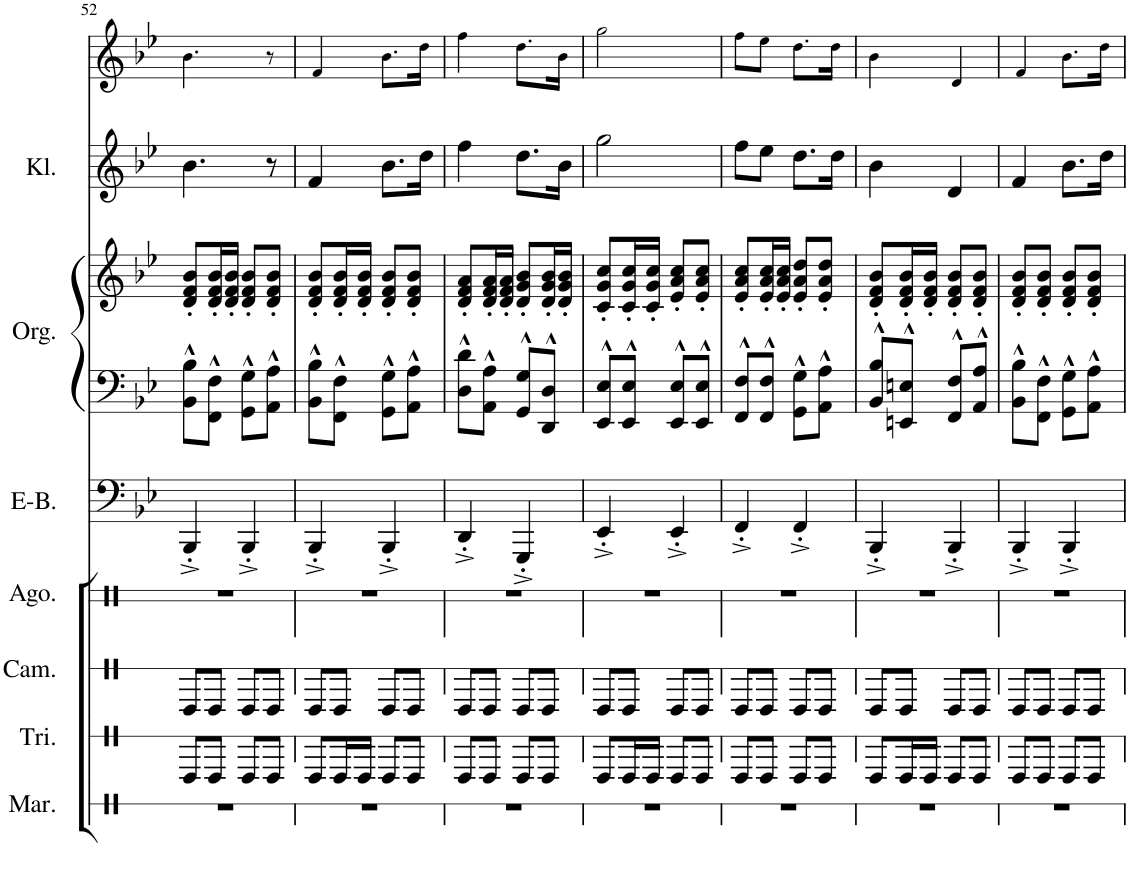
**kern	**kern	**kern	**kern	**kern	**kern	**kern	**kern	**kern
*part8	*part7	*part6	*part5	*part4	*part3	*part3	*part2	*part1
*staff9	*staff8	*staff7	*staff6	*staff5	*staff4	*staff3	*staff2	*staff1
*I"Maracas	*I"Triangel	*I"Campana/Cowbell	*I"Agogo	*I"E-Bass	*I"Orgel	*	*I"Klarinette	*I"[Voice]
*I'Mar.	*I'Tri.	*I'Cam.	*I'Ago.	*I'E-B.	*I'Org.	*	*I'Kl.	*I'V
!!LO:PB:g=z
*clefX	*clefX	*clefX	*clefX	*clefF4	*clefF4	*clefG2	*clefG2	*clefG2
*	*	*	*	*	*	*	*Trd1c2	*
*k[]	*k[]	*k[]	*k[]	*k[b-e-]	*k[b-e-]	*k[b-e-]	*k[b-e-]	*k[b-e-]
*	*	*	*	*B-:	*B-:	*B-:	*B-:	*B-:
*M2/4	*M2/4	*M2/4	*M2/4	*M2/4	*M2/4	*M2/4	*M2/4	*M2/4
=52	=52	=52	=52	=52	=52	=52	=52	=52
2r	8e/L	8e/L	2r	4BBB-'^/	8BB-\^^ 8B-\^^L	8d/' 8f/' 8b-/'L	4.b-\	4.b-!\
.	8e/J	8e/J	.	.	8FF\^^ 8F\^^J	16d/' 16f/' 16b-/'L	.	.
.	.	.	.	.	.	16d/' 16f/' 16b-/'JJ	.	.
.	8e/L	8e/L	.	4BBB-'^/	8GG\^^ 8G\^^L	8d/' 8f/' 8b-/'L	.	.
.	8e/J	8e/J	.	.	8AA\^^ 8A\^^J	8d/' 8f/' 8b-/'J	8r	8r
=53	=53	=53	=53	=53	=53	=53	=53	=53
2r	8e/L	8e/L	2r	4BBB-'^/	8BB-\^^ 8B-\^^L	8d/' 8f/' 8b-/'L	4f/	4f!/
.	16e/L	8e/J	.	.	8FF\^^ 8F\^^J	16d/' 16f/' 16b-/'L	.	.
.	16e/JJ	.	.	.	.	16d/' 16f/' 16b-/'JJ	.	.
.	8e/L	8e/L	.	4BBB-'^/	8GG\^^ 8G\^^L	8d/' 8f/' 8b-/'L	8.b-\L	8.b-!\L
.	8e/J	8e/J	.	.	8AA\^^ 8A\^^J	8d/' 8f/' 8b-/'J	.	.
.	.	.	.	.	.	.	16dd\Jk	16dd!\Jk
=54	=54	=54	=54	=54	=54	=54	=54	=54
2r	8e/L	8e/L	2r	4DD'^/	8D\^^ 8d\^^L	8d/' 8f/' 8a/'L	4ff\	4ff!\
.	8e/J	8e/J	.	.	8AA\^^ 8A\^^J	16d/' 16f/' 16a/'L	.	.
.	.	.	.	.	.	16d/' 16f/' 16a/'JJ	.	.
.	8e/L	8e/L	.	4GGG'^/	8GG/^^ 8G/^^L	8d/' 8g/' 8b-/'L	8.dd\L	8.dd!\L
.	8e/J	8e/J	.	.	8DD/^^ 8D/^^J	16d/' 16g/' 16b-/'L	.	.
.	.	.	.	.	.	16d/' 16g/' 16b-/'JJ	16b-\Jk	16b-!\Jk
=55	=55	=55	=55	=55	=55	=55	=55	=55
2r	8e/L	8e/L	2r	4EE-'^/	8EE-/^^ 8E-/^^L	8c/' 8g/' 8cc/'L	2gg\	2gg!\
.	16e/L	8e/J	.	.	8EE-/^^ 8E-/^^J	16c/' 16g/' 16cc/'L	.	.
.	16e/JJ	.	.	.	.	16c/' 16g/' 16cc/'JJ	.	.
.	8e/L	8e/L	.	4EE-'^/	8EE-/^^ 8E-/^^L	8e-/' 8a/' 8cc/'L	.	.
.	8e/J	8e/J	.	.	8EE-/^^ 8E-/^^J	8e-/' 8a/' 8cc/'J	.	.
=56	=56	=56	=56	=56	=56	=56	=56	=56
2r	8e/L	8e/L	2r	4FF'^/	8FF/^^ 8F/^^L	8e-/' 8a/' 8cc/'L	8ff\L	8ff!\L
.	8e/J	8e/J	.	.	8FF/^^ 8F/^^J	16e-/' 16a/' 16cc/'L	8ee-\J	8ee-!\J
.	.	.	.	.	.	16e-/' 16a/' 16cc/'JJ	.	.
.	8e/L	8e/L	.	4FF'^/	8GG\^^ 8G\^^L	8e-/' 8a/' 8dd/'L	8.dd\L	8.dd!\L
.	8e/J	8e/J	.	.	8AA\^^ 8A\^^J	8e-/' 8a/' 8dd/'J	.	.
.	.	.	.	.	.	.	16dd\Jk	16dd!\Jk
=57	=57	=57	=57	=57	=57	=57	=57	=57
2r	8e/L	8e/L	2r	4BBB-'^/	8BB-/^^ 8B-/^^L	8d/' 8f/' 8b-/'L	4b-\	4b-!\
.	16e/L	8e/J	.	.	8EEn/^^ 8En/^^J	16d/' 16f/' 16b-/'L	.	.
.	16e/JJ	.	.	.	.	16d/' 16f/' 16b-/'JJ	.	.
.	8e/L	8e/L	.	4BBB-'^/	8FF/^^ 8F/^^L	8d/' 8f/' 8b-/'L	4d/	4d!/
.	8e/J	8e/J	.	.	8AA/^^ 8A/^^J	8d/' 8f/' 8b-/'J	.	.
=58	=58	=58	=58	=58	=58	=58	=58	=58
2r	8e/L	8e/L	2r	4BBB-'^/	8BB-\^^ 8B-\^^L	8d/' 8f/' 8b-/'L	4f/	4f!/
.	8e/J	8e/J	.	.	8FF\^^ 8F\^^J	8d/' 8f/' 8b-/'J	.	.
.	8e/L	8e/L	.	4BBB-'^/	8GG\^^ 8G\^^L	8d/' 8f/' 8b-/'L	8.b-\L	8.b-!\L
.	8e/J	8e/J	.	.	8AA\^^ 8A\^^J	8d/' 8f/' 8b-/'J	.	.
.	.	.	.	.	.	.	16dd\Jk	16dd!\Jk
=	=	=	=	=	=	=	=	=
*-	*-	*-	*-	*-	*-	*-	*-	*-
